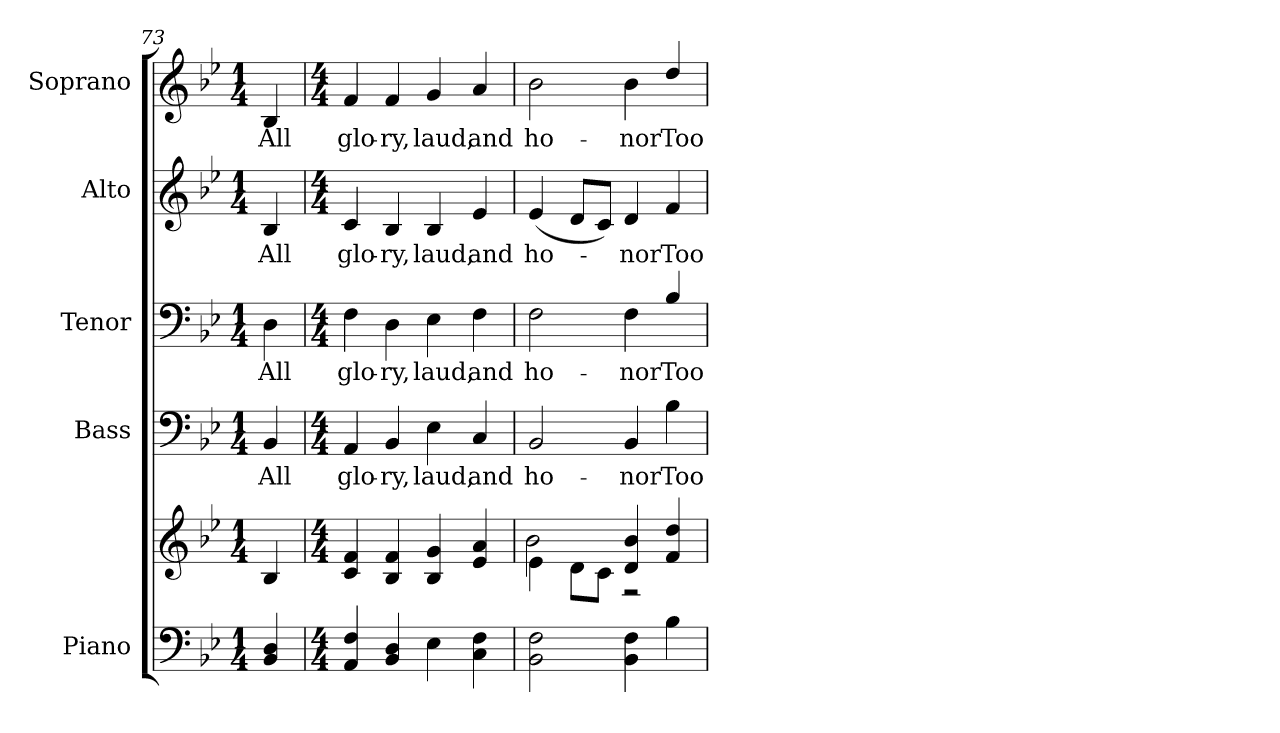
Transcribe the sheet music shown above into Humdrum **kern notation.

**kern	**kern	**kern	**text	**kern	**text	**kern	**text	**kern	**text
*part5	*part5	*part4	*part4	*part3	*part3	*part2	*part2	*part1	*part1
*staff6	*staff5	*staff4	*staff4	*staff3	*staff3	*staff2	*staff2	*staff1	*staff1
*I"Piano	*	*I"Bass	*	*I"Tenor	*	*I"Alto	*	*I"Soprano	*
*I'Pno.	*	*I'B.	*	*	*	*I'A.	*	*I'S.	*
*clefF4	*clefG2	*clefF4	*	*clefF4	*	*clefG2	*	*clefG2	*
*k[b-e-]	*k[b-e-]	*k[b-e-]	*	*k[b-e-]	*	*k[b-e-]	*	*k[b-e-]	*
*B-:	*B-:	*B-:	*	*B-:	*	*B-:	*	*B-:	*
*M1/4	*M1/4	*M1/4	*	*M1/4	*	*M1/4	*	*M1/4	*
=73	=73	=73	=73	=73	=73	=73	=73	=73	=73
!	!	!	!LO:LY:b:color=#000000	!	!	!	!	!	!
!	!	!	!	!	!LO:LY:b:color=#000000	!	!	!	!
!	!	!	!	!	!	!	!LO:LY:b:color=#000000	!	!
!	!	!	!	!	!	!	!	!	!LO:LY:b:color=#000000
4BB-i/ 4Di	4B-i/	4BB-i/	All	4Di\	All	4B-i/	All	4B-i/	All
=74	=74	=74	=74	=74	=74	=74	=74	=74	=74
*M4/4	*M4/4	*M4/4	*	*M4/4	*	*M4/4	*	*M4/4	*
!	!	!	!LO:LY:b:color=#000000	!	!	!	!	!	!
!	!	!	!	!	!LO:LY:b:color=#000000	!	!	!	!
!	!	!	!	!	!	!	!LO:LY:b:color=#000000	!	!
!	!	!	!	!	!	!	!	!	!LO:LY:b:color=#000000
4AAi/ 4Fi	4ci/ 4fi	4AAi/	glo-	4Fi\	glo-	4ci/	glo-	4fi/	glo-
!	!	!	!LO:LY:b:color=#000000	!	!	!	!	!	!
!	!	!	!	!	!LO:LY:b:color=#000000	!	!	!	!
!	!	!	!	!	!	!	!LO:LY:b:color=#000000	!	!
!	!	!	!	!	!	!	!	!	!LO:LY:b:color=#000000
4BB-i/ 4Di	4B-i/ 4fi	4BB-i/	-ry,	4Di\	-ry,	4B-i/	-ry,	4fi/	-ry,
!	!	!	!LO:LY:b:color=#000000	!	!	!	!	!	!
!	!	!	!	!	!LO:LY:b:color=#000000	!	!	!	!
!	!	!	!	!	!	!	!LO:LY:b:color=#000000	!	!
!	!	!	!	!	!	!	!	!	!LO:LY:b:color=#000000
4E-i\	4B-i/ 4gi	4E-i\	laud,	4E-i\	laud,	4B-i/	laud,	4gi/	laud,
!	!	!	!LO:LY:b:color=#000000	!	!	!	!	!	!
!	!	!	!	!	!LO:LY:b:color=#000000	!	!	!	!
!	!	!	!	!	!	!	!LO:LY:b:color=#000000	!	!
!	!	!	!	!	!	!	!	!	!LO:LY:b:color=#000000
4Ci\ 4Fi	4e-i/ 4ai	4Ci/	and	4Fi\	and	4e-i/	and	4ai/	and
=75	=75	=75	=75	=75	=75	=75	=75	=75	=75
*	*^	*	*	*	*	*	*	*	*
!	!	!	!	!LO:LY:b:color=#000000	!	!	!	!	!	!
!	!	!	!	!	!	!LO:LY:b:color=#000000	!	!	!	!
!	!	!	!	!	!	!	!	!LO:LY:b:color=#000000	!	!
!	!	!	!	!	!	!	!	!	!	!LO:LY:b:color=#000000
2BB-i\ 2Fi	4e-i\	2b-i\	2BB-i/	ho-	2Fi\	ho-	(4e-i/	ho-	2b-i\	ho-
.	8di\L	.	.	.	.	.	8di/L	.	.	.
.	8ci\J	.	.	.	.	.	8ci/J)	.	.	.
!	!	!	!	!LO:LY:b:color=#000000	!	!	!	!	!	!
!	!	!	!	!	!	!LO:LY:b:color=#000000	!	!	!	!
!	!	!	!	!	!	!	!	!LO:LY:b:color=#000000	!	!
!	!	!	!	!	!	!	!	!	!	!LO:LY:b:color=#000000
4BB-i\ 4Fi	4di/ 4b-i	2r	4BB-i/	-nor	4Fi\	-nor	4di/	-nor	4b-i\	-nor
!	!	!	!	!LO:LY:b:color=#000000	!	!	!	!	!	!
!	!	!	!	!	!	!LO:LY:b:color=#000000	!	!	!	!
!	!	!	!	!	!	!	!	!LO:LY:b:color=#000000	!	!
!	!	!	!	!	!	!	!	!	!	!LO:LY:b:color=#000000
4B-i\	4fi/ 4ddi	.	4B-i\	Too	4B-i/	Too	4fi/	Too	4ddi/	Too
*	*v	*v	*	*	*	*	*	*	*	*
=	=	=	=	=	=	=	=	=	=
*-	*-	*-	*-	*-	*-	*-	*-	*-	*-
